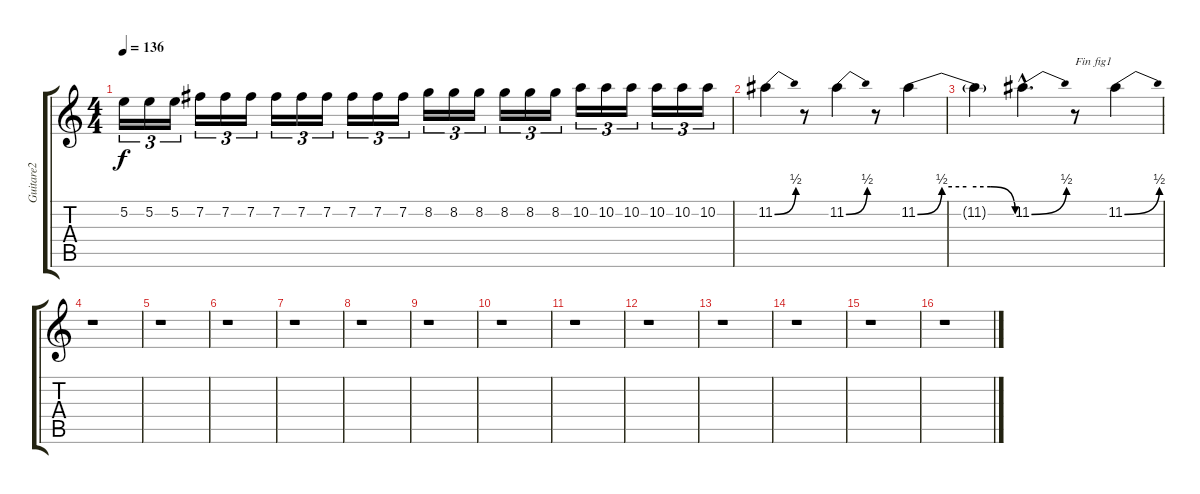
\track ("Guitare2" "Guitare2") {instrument distortionguitar}
\staff {score tabs}
\tuning (E4 B3 G3 D3 A2 E2) {hide}
\ts (4 4)
\tempo 136
\clef g2
\ks c
5.2.16{tu (3 2) dy f} 5.2.16{tu (3 2)} 5.2.16{tu (3 2)} 7.2.16{tu (3 2)} 7.2.16{tu (3 2)} 7.2.16{tu (3 2)} 7.2.16{tu (3 2)} 7.2.16{tu (3 2)} 7.2.16{tu (3 2)} 7.2.16{tu (3 2)} 7.2.16{tu (3 2)} 7.2.16{tu (3 2)} 8.2.16{tu (3 2)} 8.2.16{tu (3 2)} 8.2.16{tu (3 2)} 8.2.16{tu (3 2)} 8.2.16{tu (3 2)} 8.2.16{tu (3 2)} 10.2.16{tu (3 2)} 10.2.16{tu (3 2)} 10.2.16{tu (3 2)} 10.2.16{tu (3 2)} 10.2.16{tu (3 2)} 10.2.16{tu (3 2)} |
11.2{be (bend 0 0 60 2)}.4 r.8 11.2{be (bend 0 0 60 2)}.4 r.8 11.2{be (custom 0 0 15 2 30 2 45 2 60 0)}.4 |
11.2{t}.4 11.2{be (bend 0 0 60 2) hac}.4{d} r.8{txt "Fin fig1"} 11.2{be (bend 0 0 60 2)}.4 |
r.1 |
r.1 |
r.1 |
r.1 |
r.1 |
r.1 |
r.1 |
r.1 |
r.1 |
r.1 |
r.1 |
r.1 |
r.1
